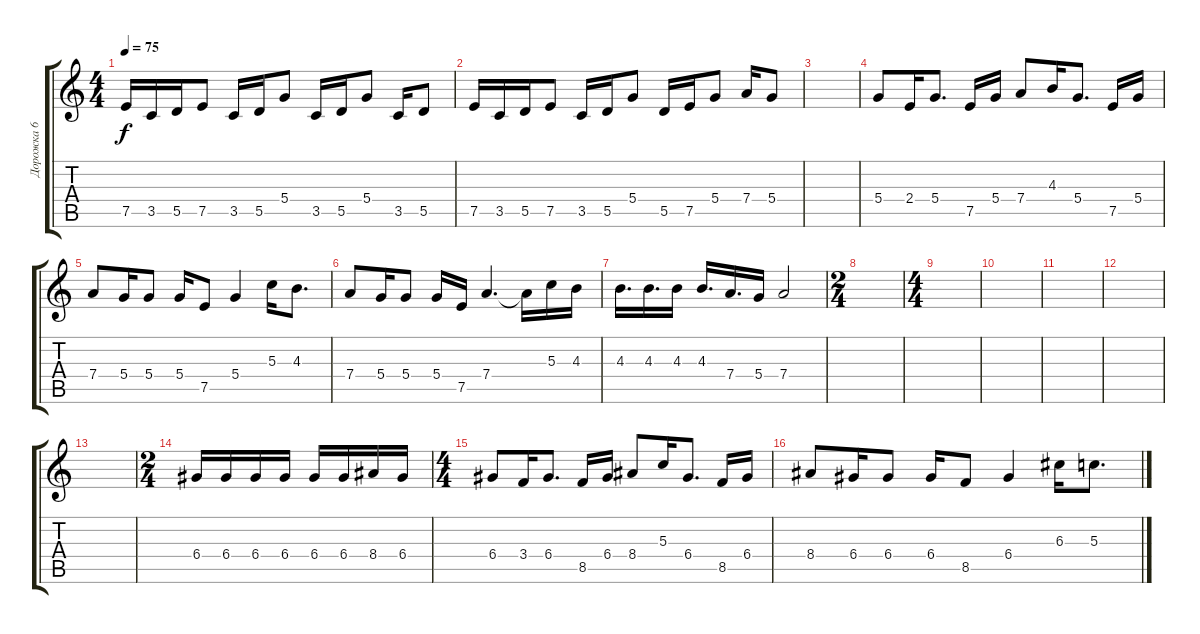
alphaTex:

\track ("Дорожка 6" "Дорожка 6") {instrument distortionguitar}
\staff {score tabs}
\tuning (E4 B3 G3 D3 A2 D2) {hide}
\ts (4 4)
\tempo 75
\clef g2
\ks c
7.5.16{dy f} 3.5.16 5.5.16 7.5.8 3.5.16 5.5.16 5.4.8 3.5.16 5.5.16 5.4.8 3.5.16 5.5.8 |
7.5.16 3.5.16 5.5.16 7.5.8 3.5.16 5.5.16 5.4.8 5.5.16 7.5.16 5.4.8 7.4.16 5.4.8 |
|
5.4.8 2.4.16 5.4.8{d} 7.5.16 5.4.16 7.4.8 4.3.16 5.4.8{d} 7.5.16 5.4.16 |
7.4.8 5.4.16 5.4.8 5.4.16 7.5.8 5.4.4 5.3.16 4.3.8{d} |
7.4.8 5.4.16 5.4.8 5.4.16 7.5.16 7.4.4{d} 7.4{t}.16 5.3.16 4.3.16 |
4.3.16{d} 4.3.16{d} 4.3.16 4.3.16{d} 7.4.16{d} 5.4.16 7.4.2 |
\ts (2 4)
|
\ts (4 4)
|
|
|
|
|
\ts (2 4)
6.4.16 6.4.16 6.4.16 6.4.16 6.4.16 6.4.16 8.4.16 6.4.16 |
\ts (4 4)
6.4.8 3.4.16 6.4.8{d} 8.5.16 6.4.16 8.4.8 5.3.16 6.4.8{d} 8.5.16 6.4.16 |
8.4.8 6.4.16 6.4.8 6.4.16 8.5.8 6.4.4 6.3.16 5.3.8{d}
